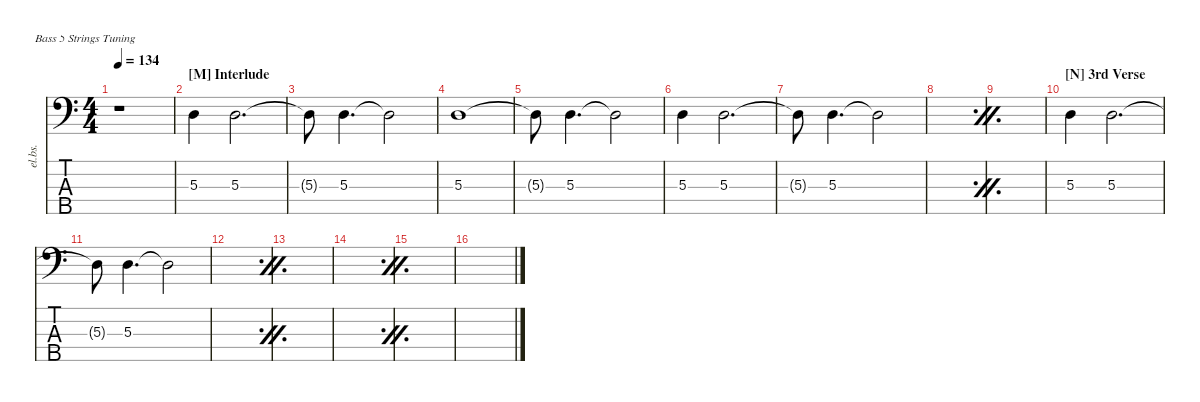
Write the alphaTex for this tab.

\defaultSystemsLayout 4
\hideDynamics
\bracketExtendMode nobrackets
\track ("E.Bass" "el.bs.") {solo instrument electricbassfinger}
\staff {score tabs}
\tuning (G2 D2 A1 E1 B0)
\ts (4 4)
\tempo 134
\clef f4
\ks c
r.1{dy mf} |
\section ("M" "Interlude")
5.3.4 5.3.2{d} |
5.3{t}.8 5.3.4{d} 5.3{t}.2 |
5.3.1 |
5.3{t}.8 5.3.4{d} 5.3{t}.2 |
5.3.4 5.3.2{d} |
5.3{t}.8 5.3.4{d} 5.3{t}.2 |
\simile firstofdouble
|
\simile secondofdouble
|
\section ("N" "3rd Verse")
\simile none
5.3.4 5.3.2{d} |
5.3{t}.8 5.3.4{d} 5.3{t}.2 |
\simile firstofdouble
|
\simile secondofdouble
|
\simile firstofdouble
|
\simile secondofdouble
|
\simile firstofdouble
